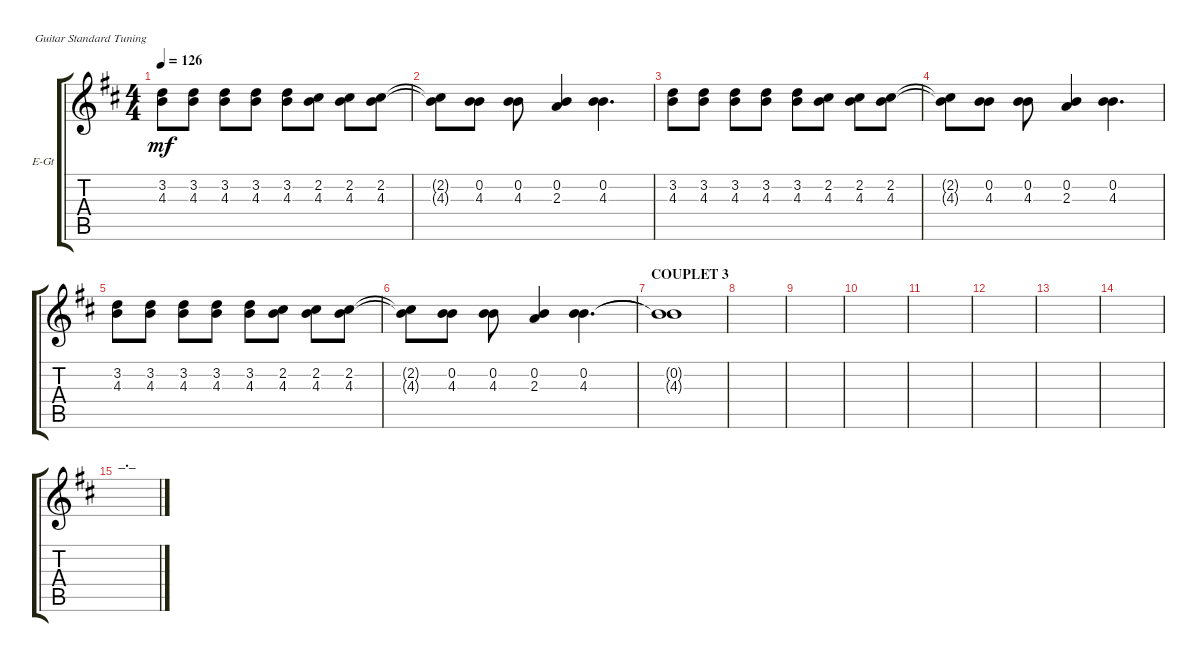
\defaultSystemsLayout 4
\bracketExtendMode groupsimilarinstruments
\firstSystemTrackNameOrientation horizontal
\otherSystemsTrackNameOrientation horizontal
\track ("Electric Guitar" "E-Gt") {instrument overdrivenguitar}
\staff {score tabs}
\tuning (E4 B3 G3 D3 A2 E2)
\ts (4 4)
\tempo 126
\clef g2
\ks bminor
(4.3 3.2).8{dy mf} (3.2 4.3).8 (3.2 4.3).8 (3.2 4.3).8 (3.2 4.3).8 (4.3 2.2).8 (2.2 4.3).8 (2.2 4.3).8 |
(2.2{t} 4.3{t}).8 (4.3 0.2).8 (4.3 0.2).8 (2.3 0.2).4 (4.3 0.2).4{d} |
(4.3 3.2).8 (3.2 4.3).8 (3.2 4.3).8 (3.2 4.3).8 (3.2 4.3).8 (4.3 2.2).8 (2.2 4.3).8 (2.2 4.3).8 |
(2.2{t} 4.3{t}).8 (4.3 0.2).8 (4.3 0.2).8 (2.3 0.2).4 (4.3 0.2).4{d} |
(4.3 3.2).8 (3.2 4.3).8 (3.2 4.3).8 (3.2 4.3).8 (3.2 4.3).8 (4.3 2.2).8 (2.2 4.3).8 (2.2 4.3).8 |
(2.2{t} 4.3{t}).8 (4.3 0.2).8 (4.3 0.2).8 (2.3 0.2).4 (4.3 0.2).4{d} |
\section ("" "COUPLET 3")
(0.2{t} 4.3{t}).1 |
|
|
|
|
|
|
|
\section ("" "_._")
